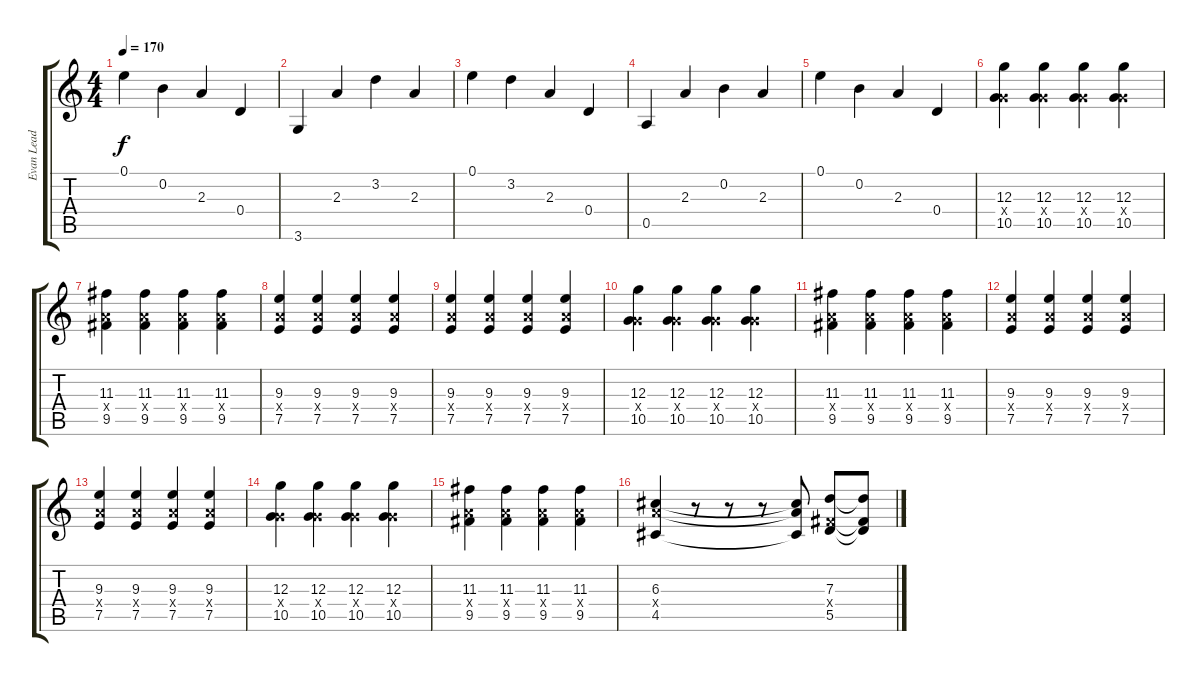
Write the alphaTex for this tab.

\track ("Evan Lead" "Evan Lead") {instrument electricguitarclean}
\staff {score tabs}
\tuning (E4 B3 G3 D3 A2 E2) {hide}
\ts (4 4)
\tempo 170
\clef g2
\ks c
0.1.4{dy f} 0.2.4 2.3.4 0.4.4 |
3.6.4 2.3.4 3.2.4 2.3.4 |
0.1.4 3.2.4 2.3.4 0.4.4 |
0.5.4 2.3.4 0.2.4 2.3.4 |
0.1.4 0.2.4 2.3.4 0.4.4 |
(12.3 5.4{x} 10.5).4 (12.3 5.4{x} 10.5).4 (12.3 5.4{x} 10.5).4 (12.3 5.4{x} 10.5).4 |
(11.3 7.4{x} 9.5).4 (11.3 7.4{x} 9.5).4 (11.3 7.4{x} 9.5).4 (11.3 7.4{x} 9.5).4 |
(9.3 7.4{x} 7.5).4 (9.3 7.4{x} 7.5).4 (9.3 7.4{x} 7.5).4 (9.3 7.4{x} 7.5).4 |
(9.3 7.4{x} 7.5).4 (9.3 7.4{x} 7.5).4 (9.3 7.4{x} 7.5).4 (9.3 7.4{x} 7.5).4 |
(12.3 5.4{x} 10.5).4 (12.3 5.4{x} 10.5).4 (12.3 5.4{x} 10.5).4 (12.3 5.4{x} 10.5).4 |
(11.3 7.4{x} 9.5).4 (11.3 7.4{x} 9.5).4 (11.3 7.4{x} 9.5).4 (11.3 7.4{x} 9.5).4 |
(9.3 7.4{x} 7.5).4 (9.3 7.4{x} 7.5).4 (9.3 7.4{x} 7.5).4 (9.3 7.4{x} 7.5).4 |
(9.3 7.4{x} 7.5).4 (9.3 7.4{x} 7.5).4 (9.3 7.4{x} 7.5).4 (9.3 7.4{x} 7.5).4 |
(12.3 5.4{x} 10.5).4 (12.3 5.4{x} 10.5).4 (12.3 5.4{x} 10.5).4 (12.3 5.4{x} 10.5).4 |
(11.3 7.4{x} 9.5).4 (11.3 7.4{x} 9.5).4 (11.3 7.4{x} 9.5).4 (11.3 7.4{x} 9.5).4 |
(6.3 7.4{x} 4.5).4 r.8 r.8 r.8 (6.3{t} 7.4{t} 4.5{t}).8 (7.3 4.4{x} 5.5).8 (7.3{t} 4.4{t} 5.5{t}).8
